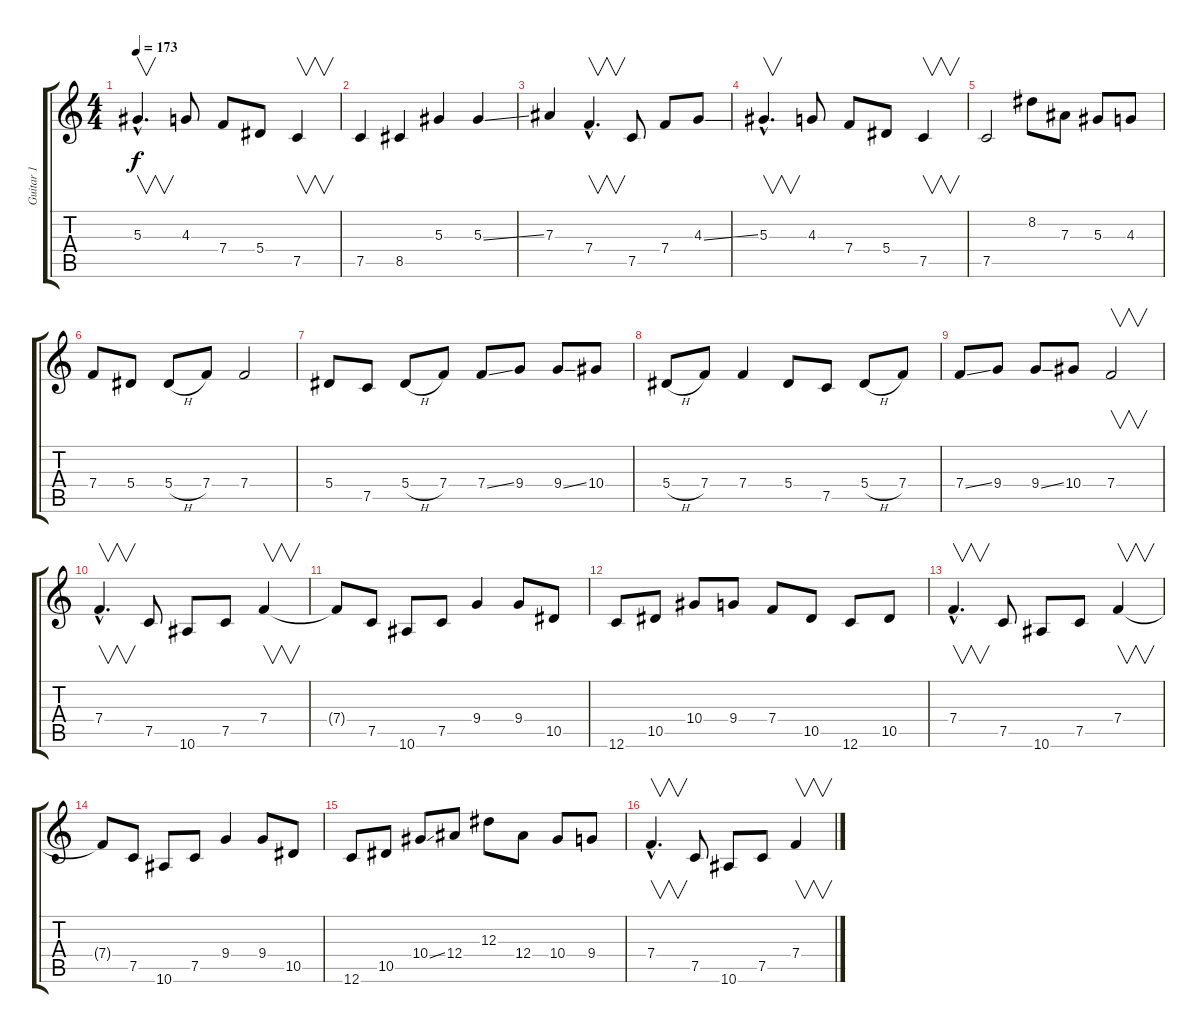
\track ("Guitar 1" "Guitar 1") {instrument acousticguitarnylon}
\staff {score tabs}
\tuning (C4 G3 Eb3 Bb2 F2 C2) {hide}
\ts (4 4)
\tempo 173
\clef g2
\ks c
5.3{hac}.4{v d dy f instrument overdrivenguitar} 4.3.8 7.4.8 5.4.8 7.5.4{v} |
7.5.4 8.5.4 5.3.4 5.3{ss}.4 |
7.3.4 7.4{hac}.4{v d} 7.5.8 7.4.8 4.3{ss}.8 |
5.3{hac}.4{v d} 4.3.8 7.4.8 5.4.8 7.5.4{v} |
7.5.2 8.2.8 7.3.8 5.3.8 4.3.8 |
7.4.8 5.4.8 5.4{h}.8 7.4.8 7.4.2 |
5.4.8 7.5.8 5.4{h}.8 7.4.8 7.4{ss}.8 9.4.8 9.4{ss}.8 10.4.8 |
5.4{h}.8 7.4.8 7.4.4 5.4.8 7.5.8 5.4{h}.8 7.4.8 |
7.4{ss}.8 9.4.8 9.4{ss}.8 10.4.8 7.4.2{v} |
7.4{hac}.4{v d} 7.5.8 10.6.8 7.5.8 7.4.4{v} |
7.4{t}.8 7.5.8 10.6.8 7.5.8 9.4.4 9.4.8 10.5.8 |
12.6.8 10.5.8 10.4.8 9.4.8 7.4.8 10.5.8 12.6.8 10.5.8 |
7.4{hac}.4{v d} 7.5.8 10.6.8 7.5.8 7.4.4{v} |
7.4{t}.8 7.5.8 10.6.8 7.5.8 9.4.4 9.4.8 10.5.8 |
12.6.8 10.5.8 10.4{ss}.8 12.4.8 12.3.8 12.4.8 10.4.8 9.4.8 |
7.4{hac}.4{v d} 7.5.8 10.6.8 7.5.8 7.4.4{v}
